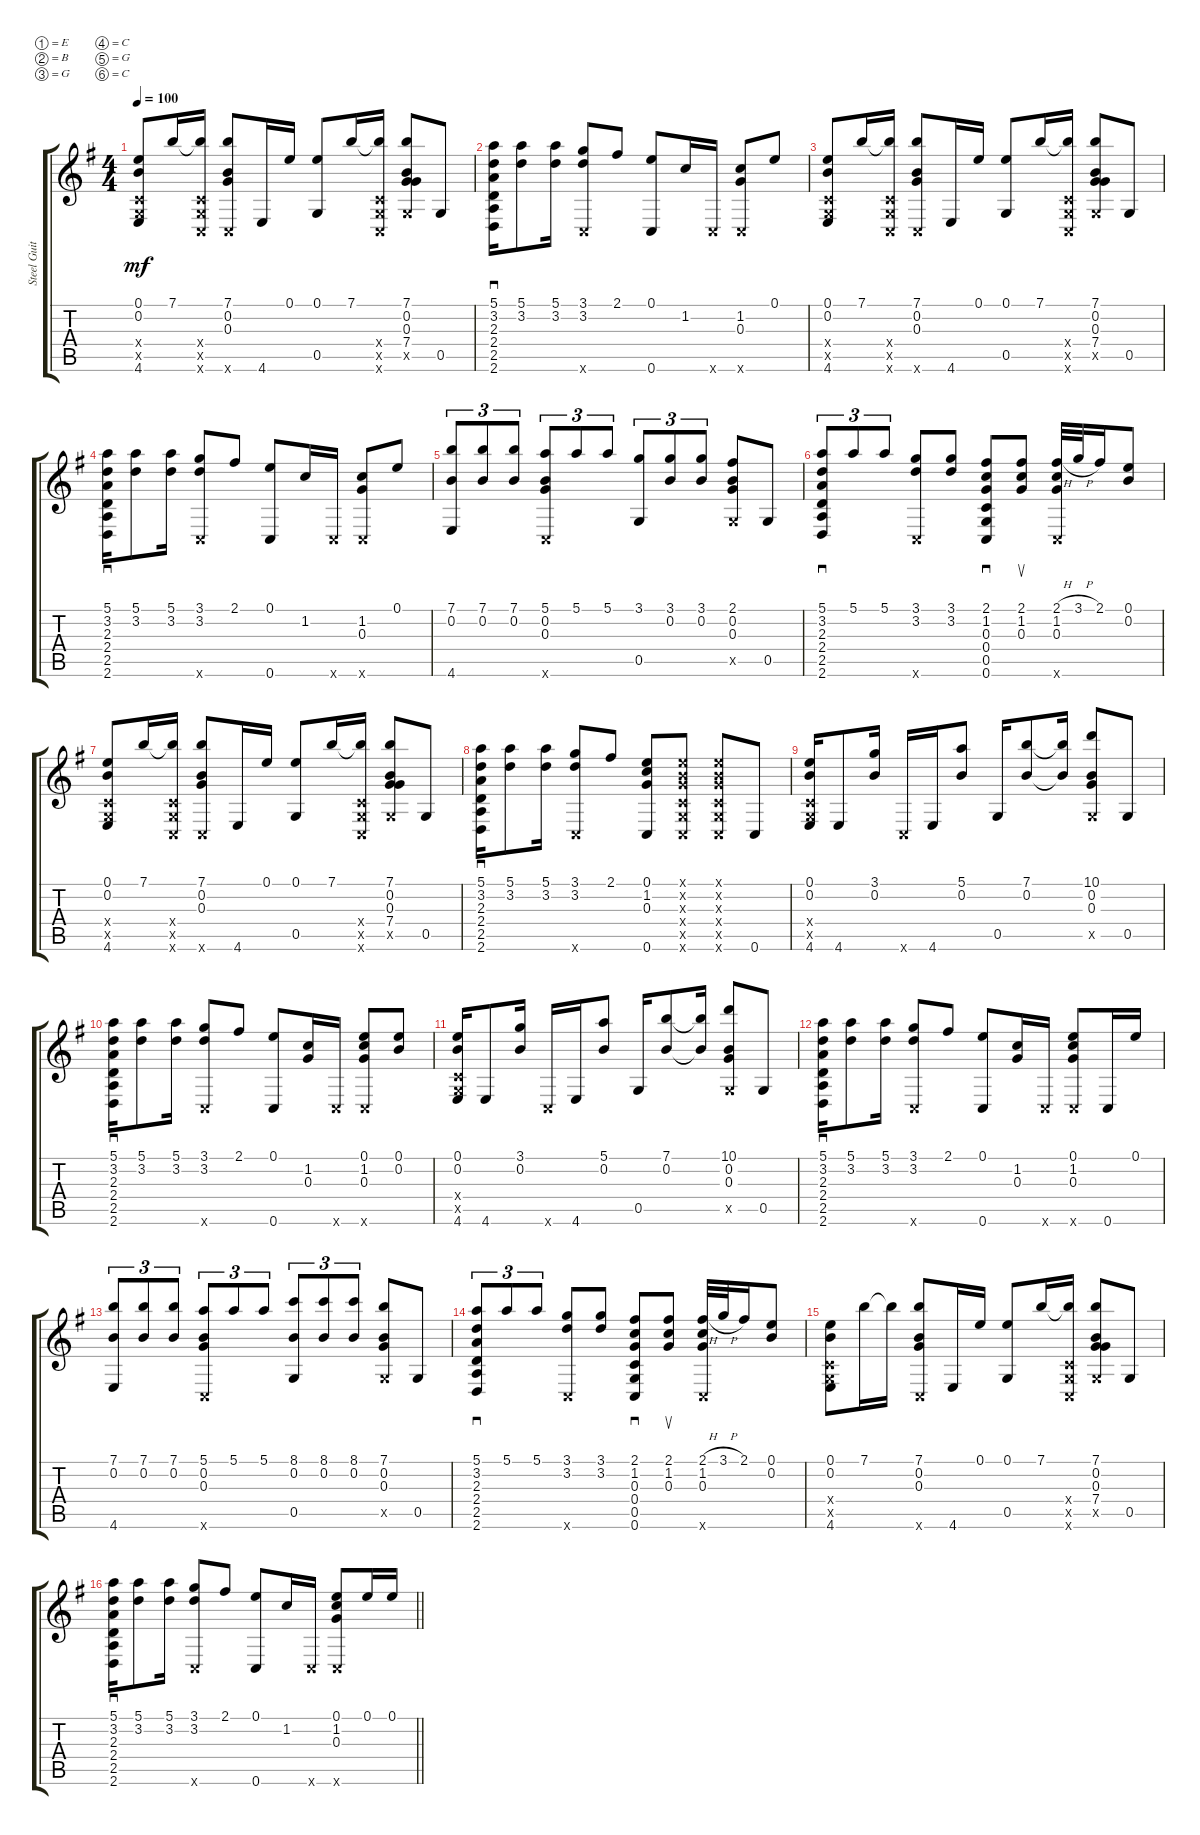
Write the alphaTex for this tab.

\defaultSystemsLayout 4
\bracketExtendMode groupsimilarinstruments
\otherSystemsTrackNameOrientation horizontal
\track ("Steel Guitar" "Steel Guit") {instrument acousticguitarsteel}
\staff {score tabs}
\tuning (E4 B3 G3 C3 G2 C2)
\ts (4 4)
\tempo 100
\clef g2
\ks g
(0.1{acc forcenatural} 0.2{acc forcenatural} 4.6{acc forcenatural} 0.5{x acc forcenatural} 0.4{x acc forcenatural}).8{dy mf beam Up} 7.1{acc forcenatural}.16{beam Up} (7.1{t acc forcenatural} 0.6{x acc forcenatural} 0.5{x acc forcenatural} 0.4{x acc forcenatural}).16{beam Up} (7.1{acc forcenatural} 0.2{acc forcenatural} 0.3{acc forcenatural} 0.6{x acc forcenatural}).8{beam Up} 4.6{acc forcenatural}.16{beam Up} 0.1{acc forcenatural}.16{beam Up} (0.1{acc forcenatural} 0.5{acc forcenatural}).8{beam Up} 7.1{acc forcenatural}.16{beam Up} (7.1{t acc forcenatural} 0.6{x acc forcenatural} 0.5{x acc forcenatural} 0.4{x acc forcenatural}).16{beam Up} (0.5{x acc forcenatural} 7.4{acc forcenatural} 0.3{acc forcenatural} 0.2{acc forcenatural} 7.1{acc forcenatural}).8{beam Up} 0.5{acc forcenatural}.8{beam Up} |
(5.1{acc forcenatural} 3.2{acc forcenatural} 2.3{acc forcenatural} 2.4{acc forcenatural} 2.5{acc forcenatural} 2.6{acc forcenatural}).16{sd beam Down} (5.1{acc forcenatural} 3.2{acc forcenatural}).8{beam Down} (5.1{acc forcenatural} 3.2{acc forcenatural}).16{beam Down} (3.1{acc forcenatural} 3.2{acc forcenatural} 0.6{x acc forcenatural}).8{beam Up} 2.1{acc #}.8{beam Up} (0.1{acc forcenatural} 0.6{acc forcenatural}).8{beam Up} 1.2{acc forcenatural}.16{beam Up} 0.6{x acc forcenatural}.16{beam Up} (0.6{x acc forcenatural} 1.2{acc forcenatural} 0.3{acc forcenatural}).8{beam Up} 0.1{acc forcenatural}.8{beam Up} |
(0.1{acc forcenatural} 0.2{acc forcenatural} 4.6{acc forcenatural} 0.5{x acc forcenatural} 0.4{x acc forcenatural}).8{beam Up} 7.1{acc forcenatural}.16{beam Up} (7.1{t acc forcenatural} 0.6{x acc forcenatural} 0.5{x acc forcenatural} 0.4{x acc forcenatural}).16{beam Up} (7.1{acc forcenatural} 0.2{acc forcenatural} 0.3{acc forcenatural} 0.6{x acc forcenatural}).8{beam Up} 4.6{acc forcenatural}.16{beam Up} 0.1{acc forcenatural}.16{beam Up} (0.1{acc forcenatural} 0.5{acc forcenatural}).8{beam Up} 7.1{acc forcenatural}.16{beam Up} (7.1{t acc forcenatural} 0.6{x acc forcenatural} 0.5{x acc forcenatural} 0.4{x acc forcenatural}).16{beam Up} (0.5{x acc forcenatural} 7.4{acc forcenatural} 0.3{acc forcenatural} 0.2{acc forcenatural} 7.1{acc forcenatural}).8{beam Up} 0.5{acc forcenatural}.8{beam Up} |
(5.1{acc forcenatural} 3.2{acc forcenatural} 2.3{acc forcenatural} 2.4{acc forcenatural} 2.5{acc forcenatural} 2.6{acc forcenatural}).16{sd beam Down} (5.1{acc forcenatural} 3.2{acc forcenatural}).8{beam Down} (5.1{acc forcenatural} 3.2{acc forcenatural}).16{beam Down} (3.1{acc forcenatural} 3.2{acc forcenatural} 0.6{x acc forcenatural}).8{beam Up} 2.1{acc #}.8{beam Up} (0.1{acc forcenatural} 0.6{acc forcenatural}).8{beam Up} 1.2{acc forcenatural}.16{beam Up} 0.6{x acc forcenatural}.16{beam Up} (0.6{x acc forcenatural} 1.2{acc forcenatural} 0.3{acc forcenatural}).8{beam Up} 0.1{acc forcenatural}.8{beam Up} |
(7.1{acc forcenatural} 0.2{acc forcenatural} 4.6{acc forcenatural}).8{tu (3 2) beam Up} (7.1{acc forcenatural} 0.2{acc forcenatural}).8{tu (3 2) beam Up} (7.1{acc forcenatural} 0.2{acc forcenatural}).8{tu (3 2) beam Up} (5.1{acc forcenatural} 0.2{acc forcenatural} 0.3{acc forcenatural} 0.6{x acc forcenatural}).8{tu (3 2) beam Up} 5.1{acc forcenatural}.8{tu (3 2) beam Up} 5.1{acc forcenatural}.8{tu (3 2) beam Up} (3.1{acc forcenatural} 0.5{acc forcenatural}).8{tu (3 2) beam Up} (3.1{acc forcenatural} 0.2{acc forcenatural}).8{tu (3 2) beam Up} (3.1{acc forcenatural} 0.2{acc forcenatural}).8{tu (3 2) beam Up} (2.1{acc #} 0.2{acc forcenatural} 0.3{acc forcenatural} 0.5{x acc forcenatural}).8{beam Up} 0.5{acc forcenatural}.8{beam Up} |
(5.1{acc forcenatural} 3.2{acc forcenatural} 2.3{acc forcenatural} 2.4{acc forcenatural} 2.5{acc forcenatural} 2.6{acc forcenatural}).8{sd tu (3 2) beam Up} 5.1{acc forcenatural}.8{tu (3 2) beam Up} 5.1{acc forcenatural}.8{tu (3 2) beam Up} (3.1{acc forcenatural} 3.2{acc forcenatural} 0.6{x acc forcenatural}).8{beam Up} (3.1{acc forcenatural} 3.2{acc forcenatural}).8{beam Up} (2.1{acc #} 1.2{acc forcenatural} 0.3{acc forcenatural} 0.4{acc forcenatural} 0.5{acc forcenatural} 0.6{acc forcenatural}).8{sd beam Up} (2.1{acc #} 1.2{acc forcenatural} 0.3{acc forcenatural}).8{su beam Up} (2.1{h acc #} 1.2{acc forcenatural} 0.3{acc forcenatural} 0.6{x acc forcenatural}).32{beam Up} 3.1{h acc forcenatural}.32{beam Up} 2.1{acc #}.16{beam Up} (0.1{acc forcenatural} 0.2{acc forcenatural}).8{beam Up} |
(0.1{acc forcenatural} 0.2{acc forcenatural} 4.6{acc forcenatural} 0.5{x acc forcenatural} 0.4{x acc forcenatural}).8{beam Up} 7.1{acc forcenatural}.16{beam Up} (7.1{t acc forcenatural} 0.6{x acc forcenatural} 0.5{x acc forcenatural} 0.4{x acc forcenatural}).16{beam Up} (7.1{acc forcenatural} 0.2{acc forcenatural} 0.3{acc forcenatural} 0.6{x acc forcenatural}).8{beam Up} 4.6{acc forcenatural}.16{beam Up} 0.1{acc forcenatural}.16{beam Up} (0.1{acc forcenatural} 0.5{acc forcenatural}).8{beam Up} 7.1{acc forcenatural}.16{beam Up} (7.1{t acc forcenatural} 0.6{x acc forcenatural} 0.5{x acc forcenatural} 0.4{x acc forcenatural}).16{beam Up} (0.5{x acc forcenatural} 7.4{acc forcenatural} 0.3{acc forcenatural} 0.2{acc forcenatural} 7.1{acc forcenatural}).8{beam Up} 0.5{acc forcenatural}.8{beam Up} |
(5.1{acc forcenatural} 3.2{acc forcenatural} 2.3{acc forcenatural} 2.4{acc forcenatural} 2.5{acc forcenatural} 2.6{acc forcenatural}).16{sd beam Down} (5.1{acc forcenatural} 3.2{acc forcenatural}).8{beam Down} (5.1{acc forcenatural} 3.2{acc forcenatural}).16{beam Down} (3.1{acc forcenatural} 3.2{acc forcenatural} 0.6{x acc forcenatural}).8{beam Up} 2.1{acc #}.8{beam Up} (0.1{acc forcenatural} 0.3{acc forcenatural} 1.2{acc forcenatural} 0.6{acc forcenatural}).8{beam Up} (0.6{x acc forcenatural} 0.1{x acc forcenatural} 0.2{x acc forcenatural} 0.3{x acc forcenatural} 0.4{x acc forcenatural} 0.5{x acc forcenatural}).8{beam Up} (0.6{x acc forcenatural} 0.5{x acc forcenatural} 0.4{x acc forcenatural} 0.3{x acc forcenatural} 0.2{x acc forcenatural} 0.1{x acc forcenatural}).8{beam Up} 0.6{acc forcenatural}.8{beam Up} |
(0.1{acc forcenatural} 0.2{acc forcenatural} 4.6{acc forcenatural} 0.5{x acc forcenatural} 0.4{x acc forcenatural}).16{beam Up} 4.6{acc forcenatural}.8{beam Up} (3.1{acc forcenatural} 0.2{acc forcenatural}).16{beam Up} 0.6{x acc forcenatural}.16{beam Up} 4.6{acc forcenatural}.16{beam Up} (5.1{acc forcenatural} 0.2{acc forcenatural}).8{beam Up} 0.5{acc forcenatural}.16{beam Up} (7.1{acc forcenatural} 0.2{acc forcenatural}).8{beam Up} (7.1{t acc forcenatural} 0.2{t acc forcenatural}).16{beam Up} (10.1{acc forcenatural} 0.2{acc forcenatural} 0.3{acc forcenatural} 0.5{x acc forcenatural}).8{beam Up} 0.5{acc forcenatural}.8{beam Up} |
(5.1{acc forcenatural} 3.2{acc forcenatural} 2.3{acc forcenatural} 2.4{acc forcenatural} 2.5{acc forcenatural} 2.6{acc forcenatural}).16{sd beam Down} (5.1{acc forcenatural} 3.2{acc forcenatural}).8{beam Down} (5.1{acc forcenatural} 3.2{acc forcenatural}).16{beam Down} (3.1{acc forcenatural} 3.2{acc forcenatural} 0.6{x acc forcenatural}).8{beam Up} 2.1{acc #}.8{beam Up} (0.1{acc forcenatural} 0.6{acc forcenatural}).8{beam Up} (1.2{acc forcenatural} 0.3{acc forcenatural}).16{beam Up} 0.6{x acc forcenatural}.16{beam Up} (0.6{x acc forcenatural} 1.2{acc forcenatural} 0.3{acc forcenatural} 0.1{acc forcenatural}).8{beam Up} (0.1{acc forcenatural} 0.2{acc forcenatural}).8{beam Up} |
(0.1{acc forcenatural} 0.2{acc forcenatural} 4.6{acc forcenatural} 0.5{x acc forcenatural} 0.4{x acc forcenatural}).16{beam Up} 4.6{acc forcenatural}.8{beam Up} (3.1{acc forcenatural} 0.2{acc forcenatural}).16{beam Up} 0.6{x acc forcenatural}.16{beam Up} 4.6{acc forcenatural}.16{beam Up} (5.1{acc forcenatural} 0.2{acc forcenatural}).8{beam Up} 0.5{acc forcenatural}.16{beam Up} (7.1{acc forcenatural} 0.2{acc forcenatural}).8{beam Up} (7.1{t acc forcenatural} 0.2{t acc forcenatural}).16{beam Up} (10.1{acc forcenatural} 0.2{acc forcenatural} 0.3{acc forcenatural} 0.5{x acc forcenatural}).8{beam Up} 0.5{acc forcenatural}.8{beam Up} |
(5.1{acc forcenatural} 3.2{acc forcenatural} 2.3{acc forcenatural} 2.4{acc forcenatural} 2.5{acc forcenatural} 2.6{acc forcenatural}).16{sd beam Down} (5.1{acc forcenatural} 3.2{acc forcenatural}).8{beam Down} (5.1{acc forcenatural} 3.2{acc forcenatural}).16{beam Down} (3.1{acc forcenatural} 3.2{acc forcenatural} 0.6{x acc forcenatural}).8{beam Up} 2.1{acc #}.8{beam Up} (0.1{acc forcenatural} 0.6{acc forcenatural}).8{beam Up} (1.2{acc forcenatural} 0.3{acc forcenatural}).16{beam Up} 0.6{x acc forcenatural}.16{beam Up} (0.6{x acc forcenatural} 1.2{acc forcenatural} 0.3{acc forcenatural} 0.1{acc forcenatural}).8{beam Up} 0.6{acc forcenatural}.16{beam Up} 0.1{acc forcenatural}.16{beam Up} |
(7.1{acc forcenatural} 0.2{acc forcenatural} 4.6{acc forcenatural}).8{tu (3 2) beam Up} (7.1{acc forcenatural} 0.2{acc forcenatural}).8{tu (3 2) beam Up} (7.1{acc forcenatural} 0.2{acc forcenatural}).8{tu (3 2) beam Up} (5.1{acc forcenatural} 0.2{acc forcenatural} 0.3{acc forcenatural} 0.6{x acc forcenatural}).8{tu (3 2) beam Up} 5.1{acc forcenatural}.8{tu (3 2) beam Up} 5.1{acc forcenatural}.8{tu (3 2) beam Up} (8.1{acc forcenatural} 0.5{acc forcenatural} 0.2{acc forcenatural}).8{tu (3 2) beam Up} (8.1{acc forcenatural} 0.2{acc forcenatural}).8{tu (3 2) beam Up} (8.1{acc forcenatural} 0.2{acc forcenatural}).8{tu (3 2) beam Up} (7.1{acc forcenatural} 0.2{acc forcenatural} 0.3{acc forcenatural} 0.5{x acc forcenatural}).8{beam Up} 0.5{acc forcenatural}.8{beam Up} |
(5.1{acc forcenatural} 3.2{acc forcenatural} 2.3{acc forcenatural} 2.4{acc forcenatural} 2.5{acc forcenatural} 2.6{acc forcenatural}).8{sd tu (3 2) beam Up} 5.1{acc forcenatural}.8{tu (3 2) beam Up} 5.1{acc forcenatural}.8{tu (3 2) beam Up} (3.1{acc forcenatural} 3.2{acc forcenatural} 0.6{x acc forcenatural}).8{beam Up} (3.1{acc forcenatural} 3.2{acc forcenatural}).8{beam Up} (2.1{acc #} 1.2{acc forcenatural} 0.3{acc forcenatural} 0.4{acc forcenatural} 0.5{acc forcenatural} 0.6{acc forcenatural}).8{sd beam Up} (2.1{acc #} 1.2{acc forcenatural} 0.3{acc forcenatural}).8{su beam Up} (2.1{h acc #} 1.2{acc forcenatural} 0.3{acc forcenatural} 0.6{x acc forcenatural}).32{beam Up} 3.1{h acc forcenatural}.32{beam Up} 2.1{acc #}.16{beam Up} (0.1{acc forcenatural} 0.2{acc forcenatural}).8{beam Up} |
(0.1{acc forcenatural} 0.2{acc forcenatural} 4.6{acc forcenatural} 0.5{x acc forcenatural} 0.4{x acc forcenatural}).8{beam Down} 7.1{acc forcenatural}.16{beam Down} 7.1{t acc forcenatural}.16{beam Down} (7.1{acc forcenatural} 0.2{acc forcenatural} 0.3{acc forcenatural} 0.6{x acc forcenatural}).8{beam Up} 4.6{acc forcenatural}.16{beam Up} 0.1{acc forcenatural}.16{beam Up} (0.1{acc forcenatural} 0.5{acc forcenatural}).8{beam Up} 7.1{acc forcenatural}.16{beam Up} (7.1{t acc forcenatural} 0.6{x acc forcenatural} 0.5{x acc forcenatural} 0.4{x acc forcenatural}).16{beam Up} (0.5{x acc forcenatural} 7.4{acc forcenatural} 0.3{acc forcenatural} 0.2{acc forcenatural} 7.1{acc forcenatural}).8{beam Up} 0.5{acc forcenatural}.8{beam Up} |
\barLineRight lightlight
(5.1{acc forcenatural} 3.2{acc forcenatural} 2.3{acc forcenatural} 2.4{acc forcenatural} 2.5{acc forcenatural} 2.6{acc forcenatural}).16{sd beam Down} (5.1{acc forcenatural} 3.2{acc forcenatural}).8{beam Down} (5.1{acc forcenatural} 3.2{acc forcenatural}).16{beam Down} (3.1{acc forcenatural} 3.2{acc forcenatural} 0.6{x acc forcenatural}).8{beam Up} 2.1{acc #}.8{beam Up} (0.1{acc forcenatural} 0.6{acc forcenatural}).8{beam Up} 1.2{acc forcenatural}.16{beam Up} 0.6{x acc forcenatural}.16{beam Up} (0.6{x acc forcenatural} 1.2{acc forcenatural} 0.3{acc forcenatural} 0.1{acc forcenatural}).8{beam Up} 0.1{acc forcenatural}.16{beam Up} 0.1{acc forcenatural}.16{beam Up}
